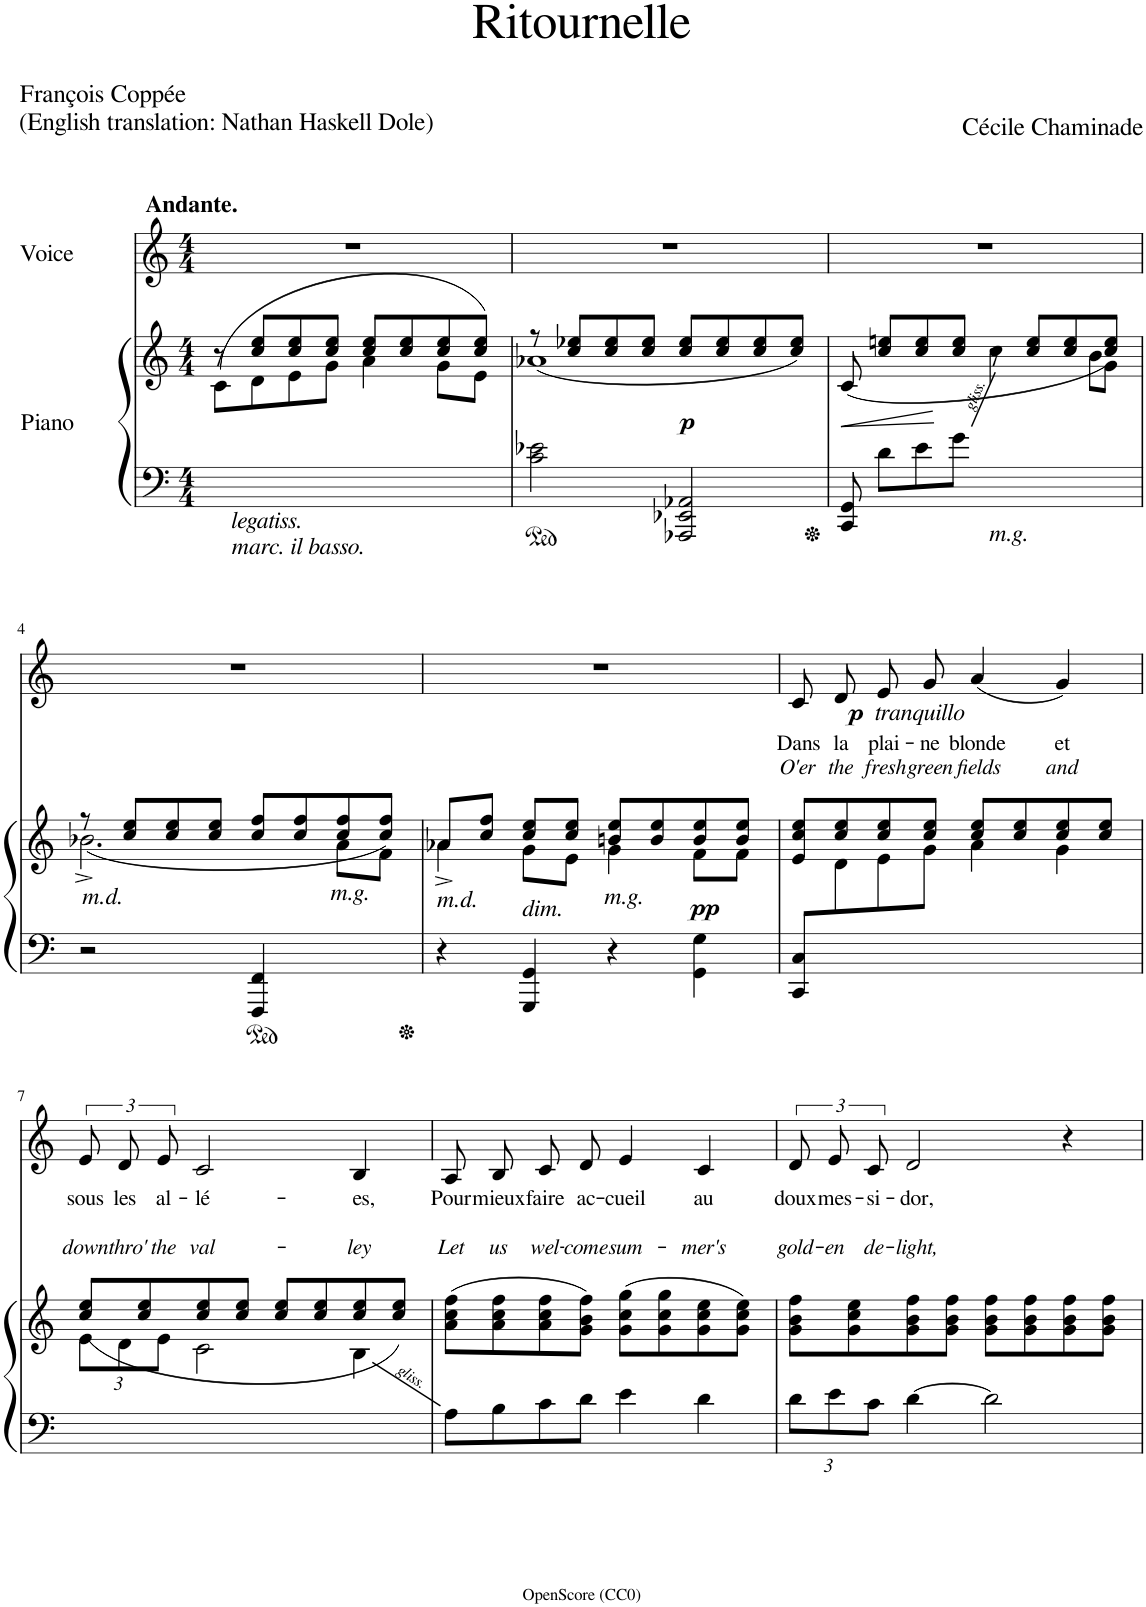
**kern	**kern	**dynam	**kern	**text	**text	**dynam
*part2	*part2	*part2	*part1	*part1	*part1	*part1
*staff3	*staff2	*staff2/3	*staff1	*staff1	*staff1	*staff1
*I"Piano	*	*	*I"Voice	*	*	*
*I'Pno	*	*	*	*	*	*
*clefF4	*clefG2	*	*clefG2	*	*	*
*k[]	*k[]	*	*k[]	*	*	*
*M4/4	*M4/4	*	*M4/4	*	*	*
=1	=1	=1	=1	=1	=1	=1
*	*^	*	*	*	*	*
!	!	!	!	!LO:TX:a:B:t=Andante.	!	!	!
8ryy	8r	(8c\L	.	1r	.	.	.
!LO:TX:b:i:t=legatiss.	!	!	!	!	!	!	!
!LO:TX:b:t=marc. il basso.	!	!	!	!	!	!	!
2..ryy	8cc/ 8ee/L	8d\	.	.	.	.	.
.	8cc/ 8ee/	8e\	.	.	.	.	.
.	8cc/ 8ee/J	8g\J	.	.	.	.	.
.	8cc/ 8ee/L	4a\	.	.	.	.	.
.	8cc/ 8ee/	.	.	.	.	.	.
.	8cc/ 8ee/	8g\L	.	.	.	.	.
.	(8cc/ 8ee/J	8e\J	.	.	.	.	.
=2	=2	=2	=2	=2	=2	=2	=2
2c\ 2e-X\	8r	(1a-X	.	1r	.	.	.
.	8cc/ 8ee-X/L	.	.	.	.	.	.
.	8cc/ 8ee-/	.	.	.	.	.	.
.	8cc/ 8ee-/J	.	.	.	.	.	.
!	!	!	!LO:DY:b	!	!	!	!
2AAA-X/ 2EE-X/ 2AA-X/	8cc/ 8ee-/L	.	p	.	.	.	.
.	8cc/ 8ee-/	.	.	.	.	.	.
.	8cc/ 8ee-/	.	.	.	.	.	.
.	8cc/ 8ee-/J)	.	.	.	.	.	.
=3	=3	=3	=3	=3	=3	=3	=3
!	!	!	!LO:HP:b	!	!	!	!
8CC/ 8GG/	8c/	2ryy	<	1r	.	.	.
8d\L	8cc/ 8een/L	.	.	.	.	.	.
8e\	8cc/ 8ee/	.	.	.	.	.	.
8g\J	8cc/ 8ee/J	.	.	.	.	.	.
!LO:TX:b:i:t=m.g.	!	!	!	!	!	!	!
2ryy	8r	4cc\	[	.	.	.	.
.	8cc/ 8ee/L	.	.	.	.	.	.
.	8cc/ 8ee/	8b\L	.	.	.	.	.
.	8cc/ 8ee/J)	8g\J	.	.	.	.	.
!!LO:LB:g=z
=4	=4	=4	=4	=4	=4	=4	=4
*	*	*^	*	*	*	*	*
!	!LO:TX:b:i:t=m.d.	!	!	!	!	!	!	!
2r	8r	(2.b-X^\	2.ryy	.	1r	.	.	.
.	8cc/ 8ee/L	.	.	.	.	.	.	.
.	8cc/ 8ee/	.	.	.	.	.	.	.
.	8cc/ 8ee/J	.	.	.	.	.	.	.
*ped	*	*	*	*	*	*	*	*
4FFF/ 4FF/	8cc/ 8ff/L	.	.	.	.	.	.	.
.	8cc/ 8ff/	.	.	.	.	.	.	.
!	!LO:TX:b:i:t=m.g.	!	!	!	!	!	!	!
4ryy	8cc/ 8ff/	4ryy	8a\L	.	.	.	.	.
.	(8cc/ 8ff/J	.	8f\J	.	.	.	.	.
*	*v	*v	*v	*	*	*	*	*
=5	=5	=5	=5	=5	=5	=5
*	*Xped	*	*	*	*	*
*	*^	*	*	*	*	*
*	*	*^	*	*	*	*	*
!	!LO:TX:b:i:t=m.d.	!	!	!	!	!	!	!
*	*	*v	*v	*	*	*	*	*
4r	8a-X^</L	4a-\	.	1r	.	.	.
.	8cc/ 8ff/J	.	.	.	.	.	.
!	!LO:TX:b:i:t=dim.	!	!	!	!	!	!
4GGG/ 4GG/	8cc/ 8ee/L	8g\L	.	.	.	.	.
.	8cc/ 8ee/J	8e\J	.	.	.	.	.
!	!LO:TX:b:i:t=m.g.	!	!	!	!	!	!
4r	8bn/ 8ee/L	4g\	.	.	.	.	.
.	8b/ 8ee/	.	.	.	.	.	.
!	!	!	!LO:DY:b	!	!	!	!
4GG\ 4G\	8b/ 8ee/	8f\L	pp	.	.	.	.
.	8b/ 8ee/J	8f\J	.	.	.	.	.
=6	=6	=6	=6	=6	=6	=6	=6
!	!	!	!	!	!LO:LY:b	!LO:LY:b	!LO:DY:b
!	!	!	!	!	!	!	!LO:DY:n=1:b
8CC/ 8C/L	8e/ 8cc/ 8ee/L	8ryy	.	8c/L	Dans	O'er	p other-dynamics
!	!	!	!	!	!LO:LY:b	!LO:LY:b	!
2..ryy	8cc/ 8ee/	8d\	.	8d/J	la	the	.
!	!	!	!	!	!LO:LY:b	!LO:LY:b	!
.	8cc/ 8ee/	8e\	.	8e/L	plai-	fresh	.
!	!	!	!	!	!LO:LY:b	!LO:LY:b	!
.	8cc/ 8ee/J	8g\J	.	8g/J	-ne	green	.
!	!	!	!	!	!LO:LY:b	!LO:LY:b	!
.	8cc/ 8ee/L	4a\	.	(4a/	blonde	fields	.
.	8cc/ 8ee/	.	.	.	.	.	.
!	!	!	!	!	!LO:LY:b	!LO:LY:b	!
.	8cc/ 8ee/	4g\	.	4g/)	et	and	.
.	8cc/ 8ee/J	.	.	.	.	.	.
!!LO:LB:g=z
=7	=7	=7	=7	=7	=7	=7	=7
*	*	*Xbrackettup	*	*	*	*	*
!	!	!	!	!	!LO:LY:b	!LO:LY:b	!
1ryy	8cc/ 8ee/L	12e\L	.	12e/L	sous	down	.
!	!	!	!	!	!LO:LY:b	!LO:LY:b	!
.	.	12d\	.	12d/	les	thro'	.
.	8cc/ 8ee/	.	.	.	.	.	.
!	!	!	!	!	!LO:LY:b	!LO:LY:b	!
.	.	12e\J	.	12e/J	al-	the	.
!	!	!	!	!	!LO:LY:b	!LO:LY:b	!
.	8cc/ 8ee/	2c\	.	2c/	-lé-	val-	.
.	8cc/ 8ee/J	.	.	.	.	.	.
.	8cc/ 8ee/L	.	.	.	.	.	.
.	8cc/ 8ee/	.	.	.	.	.	.
!	!	!	!	!	!LO:LY:b	!LO:LY:b	!
.	8cc/ 8ee/	4B\	.	4B/	-es,	-ley	.
.	8cc/ 8ee/J)	.	.	.	.	.	.
*	*v	*v	*	*	*	*	*
=8	=8	=8	=8	=8	=8	=8
!	!	!	!	!LO:LY:b	!LO:LY:b	!
8A\L	(8a\ 8cc\ 8ff\L	.	8A/L	Pour	Let	.
!	!	!	!	!LO:LY:b	!LO:LY:b	!
8B\	8a\ 8cc\ 8ff\	.	8B/J	mieux	us	.
!	!	!	!	!LO:LY:b	!LO:LY:b	!
8c\	8a\ 8cc\ 8ff\	.	8c/L	faire	wel-	.
!	!	!	!	!LO:LY:b	!LO:LY:b	!
8d\J	8g\ 8b\ 8ff\J)	.	8d/J	ac-	-come	.
!	!	!	!	!LO:LY:b	!LO:LY:b	!
4e\	(8g\ 8cc\ 8gg\L	.	4e/	-cueil	sum-	.
.	8g\ 8cc\ 8gg\	.	.	.	.	.
!	!	!	!	!LO:LY:b	!LO:LY:b	!
4d\	8g\ 8cc\ 8ee\	.	4c/	au	-mer's	.
.	8g\ 8cc\ 8ee\J)	.	.	.	.	.
=9	=9	=9	=9	=9	=9	=9
*Xbrackettup	*	*	*	*	*	*
!	!	!	!	!LO:LY:b	!LO:LY:b	!
12d\L	8g\ 8b\ 8ff\L	.	12d/L	doux	gold-	.
!	!	!	!	!LO:LY:b	!LO:LY:b	!
12e\	.	.	12e/	mes-	-en	.
.	8g\ 8cc\ 8ee\	.	.	.	.	.
!	!	!	!	!LO:LY:b	!LO:LY:b	!
12c\J	.	.	12c/J	-si-	de-	.
!	!	!	!	!LO:LY:b	!LO:LY:b	!
[4d\	8g\ 8b\ 8ff\	.	2d/	-dor,	-light,	.
.	8g\ 8b\ 8ff\J	.	.	.	.	.
2d\]	8g\ 8b\ 8ff\L	.	.	.	.	.
.	8g\ 8b\ 8ff\	.	.	.	.	.
.	8g\ 8b\ 8ff\	.	4r	.	.	.
.	8g\ 8b\ 8ff\J	.	.	.	.	.
=	=	=	=	=	=	=
*-	*-	*-	*-	*-	*-	*-
